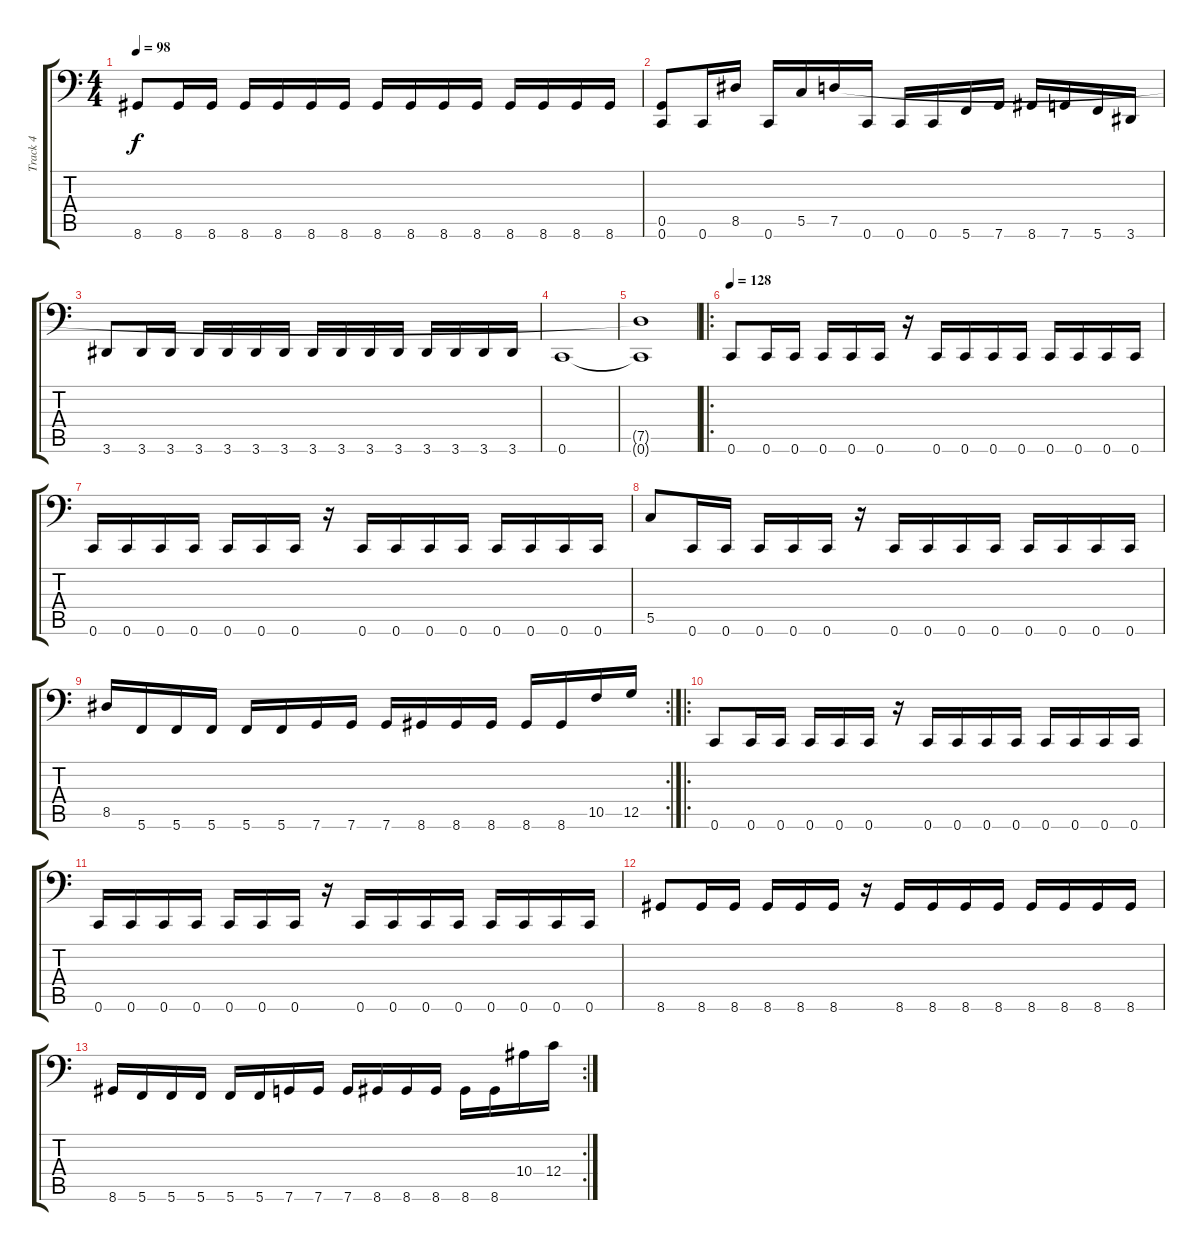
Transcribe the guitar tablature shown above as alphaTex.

\track ("Track 4" "Track 4") {instrument electricbasspick}
\staff {score tabs}
\tuning (E4 B3 F2 C2 G1 C1) {hide}
\ts (4 4)
\tempo 98
\clef f4
\ks c
8.6.8{dy f} 8.6.16 8.6.16 8.6.16 8.6.16 8.6.16 8.6.16 8.6.16 8.6.16 8.6.16 8.6.16 8.6.16 8.6.16 8.6.16 8.6.16 |
(0.5 0.6).8 0.6.16 8.5.16 0.6.16 5.5.16 7.5.16 0.6.16 0.6.16 0.6.16 5.6.16 7.6.16 8.6.16 7.6.16 5.6.16 3.6.16 |
3.6.8 3.6.16 3.6.16 3.6.16 3.6.16 3.6.16 3.6.16 3.6.16 3.6.16 3.6.16 3.6.16 3.6.16 3.6.16 3.6.16 3.6.16 |
0.6.1 |
(7.5{t} 0.6{t}).1 |
\ro
\tempo 128
0.6.8 0.6.16 0.6.16 0.6.16 0.6.16 0.6.16 r.16 0.6.16 0.6.16 0.6.16 0.6.16 0.6.16 0.6.16 0.6.16 0.6.16 |
0.6.16 0.6.16 0.6.16 0.6.16 0.6.16 0.6.16 0.6.16 r.16 0.6.16 0.6.16 0.6.16 0.6.16 0.6.16 0.6.16 0.6.16 0.6.16 |
5.5.8 0.6.16 0.6.16 0.6.16 0.6.16 0.6.16 r.16 0.6.16 0.6.16 0.6.16 0.6.16 0.6.16 0.6.16 0.6.16 0.6.16 |
\rc 2
8.5.16 5.6.16 5.6.16 5.6.16 5.6.16 5.6.16 7.6.16 7.6.16 7.6.16 8.6.16 8.6.16 8.6.16 8.6.16 8.6.16 10.5.16 12.5.16 |
\ro
0.6.8 0.6.16 0.6.16 0.6.16 0.6.16 0.6.16 r.16 0.6.16 0.6.16 0.6.16 0.6.16 0.6.16 0.6.16 0.6.16 0.6.16 |
0.6.16 0.6.16 0.6.16 0.6.16 0.6.16 0.6.16 0.6.16 r.16 0.6.16 0.6.16 0.6.16 0.6.16 0.6.16 0.6.16 0.6.16 0.6.16 |
8.6.8 8.6.16 8.6.16 8.6.16 8.6.16 8.6.16 r.16 8.6.16 8.6.16 8.6.16 8.6.16 8.6.16 8.6.16 8.6.16 8.6.16 |
\rc 2
8.6.16 5.6.16 5.6.16 5.6.16 5.6.16 5.6.16 7.6.16 7.6.16 7.6.16 8.6.16 8.6.16 8.6.16 8.6.16 8.6.16 10.4.16 12.4.16
